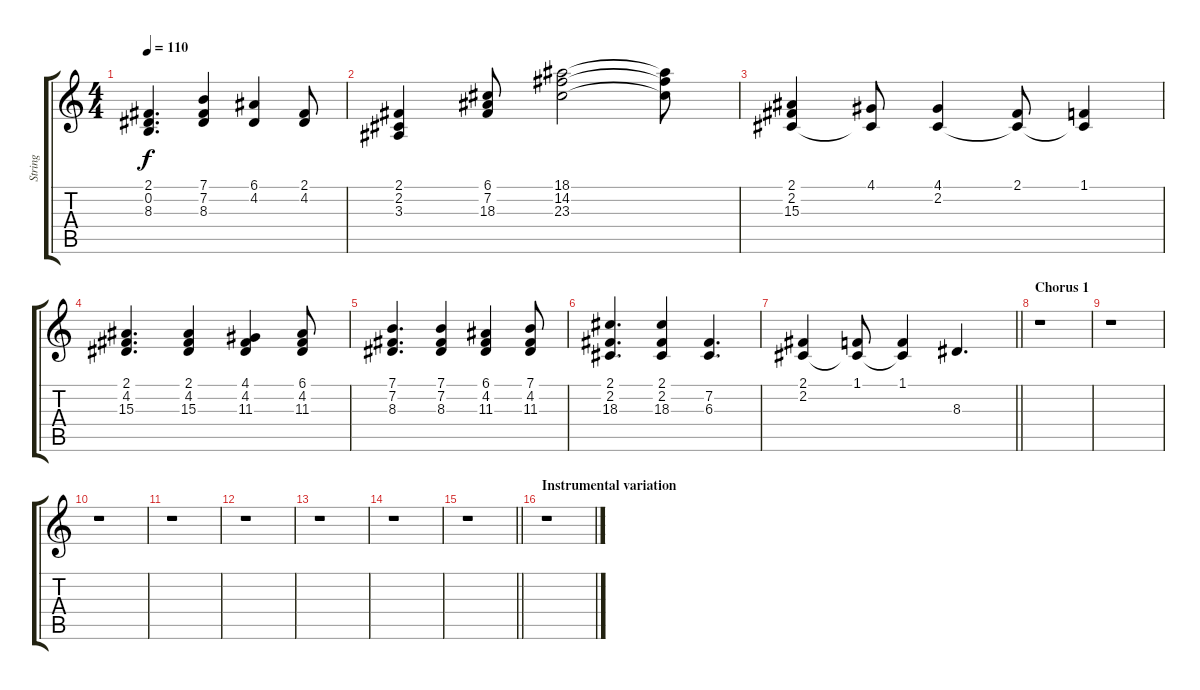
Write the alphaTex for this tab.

\track ("String" "String") {instrument stringensemble1}
\staff {score tabs}
\tuning (E4 B3 G3 D3 A2 E2) {hide}
\ts (4 4)
\tempo 110
\clef g2
\ks c
(2.1 0.2 8.3).4{d dy f} (7.1 7.2 8.3).4 (6.1 4.2).4 (2.1 4.2).8 |
(2.1 2.2 3.3).4 (6.1 7.2 18.3).8 (18.1 14.2 23.3).2 (18.1{t} 14.2{t} 23.3{t}).8 |
(2.1 2.2 15.3).4 (4.1 2.2{t}).8 (4.1 2.2).4 (2.1 2.2{t}).8 (1.1 2.2{t}).4 |
(2.1 4.2 15.3).4{d} (2.1 4.2 15.3).4 (4.1 4.2 11.3).4 (6.1 4.2 11.3).8 |
(7.1 7.2 8.3).4{d} (7.1 7.2 8.3).4 (6.1 4.2 11.3).4 (7.1 4.2 11.3).8 |
(2.1 2.2 18.3).4{d} (2.1 2.2 18.3).4 (7.2 6.3).4{d} |
\barLineRight lightlight
(2.1 2.2).4 (1.1 2.2{t}).8 (1.1 2.2{t}).4 8.3.4{d} |
\section ("" "Chorus 1")
r.1 |
r.1 |
r.1 |
r.1 |
r.1 |
r.1 |
r.1 |
\barLineRight lightlight
r.1 |
\section ("" "Instrumental variation")
r.1
